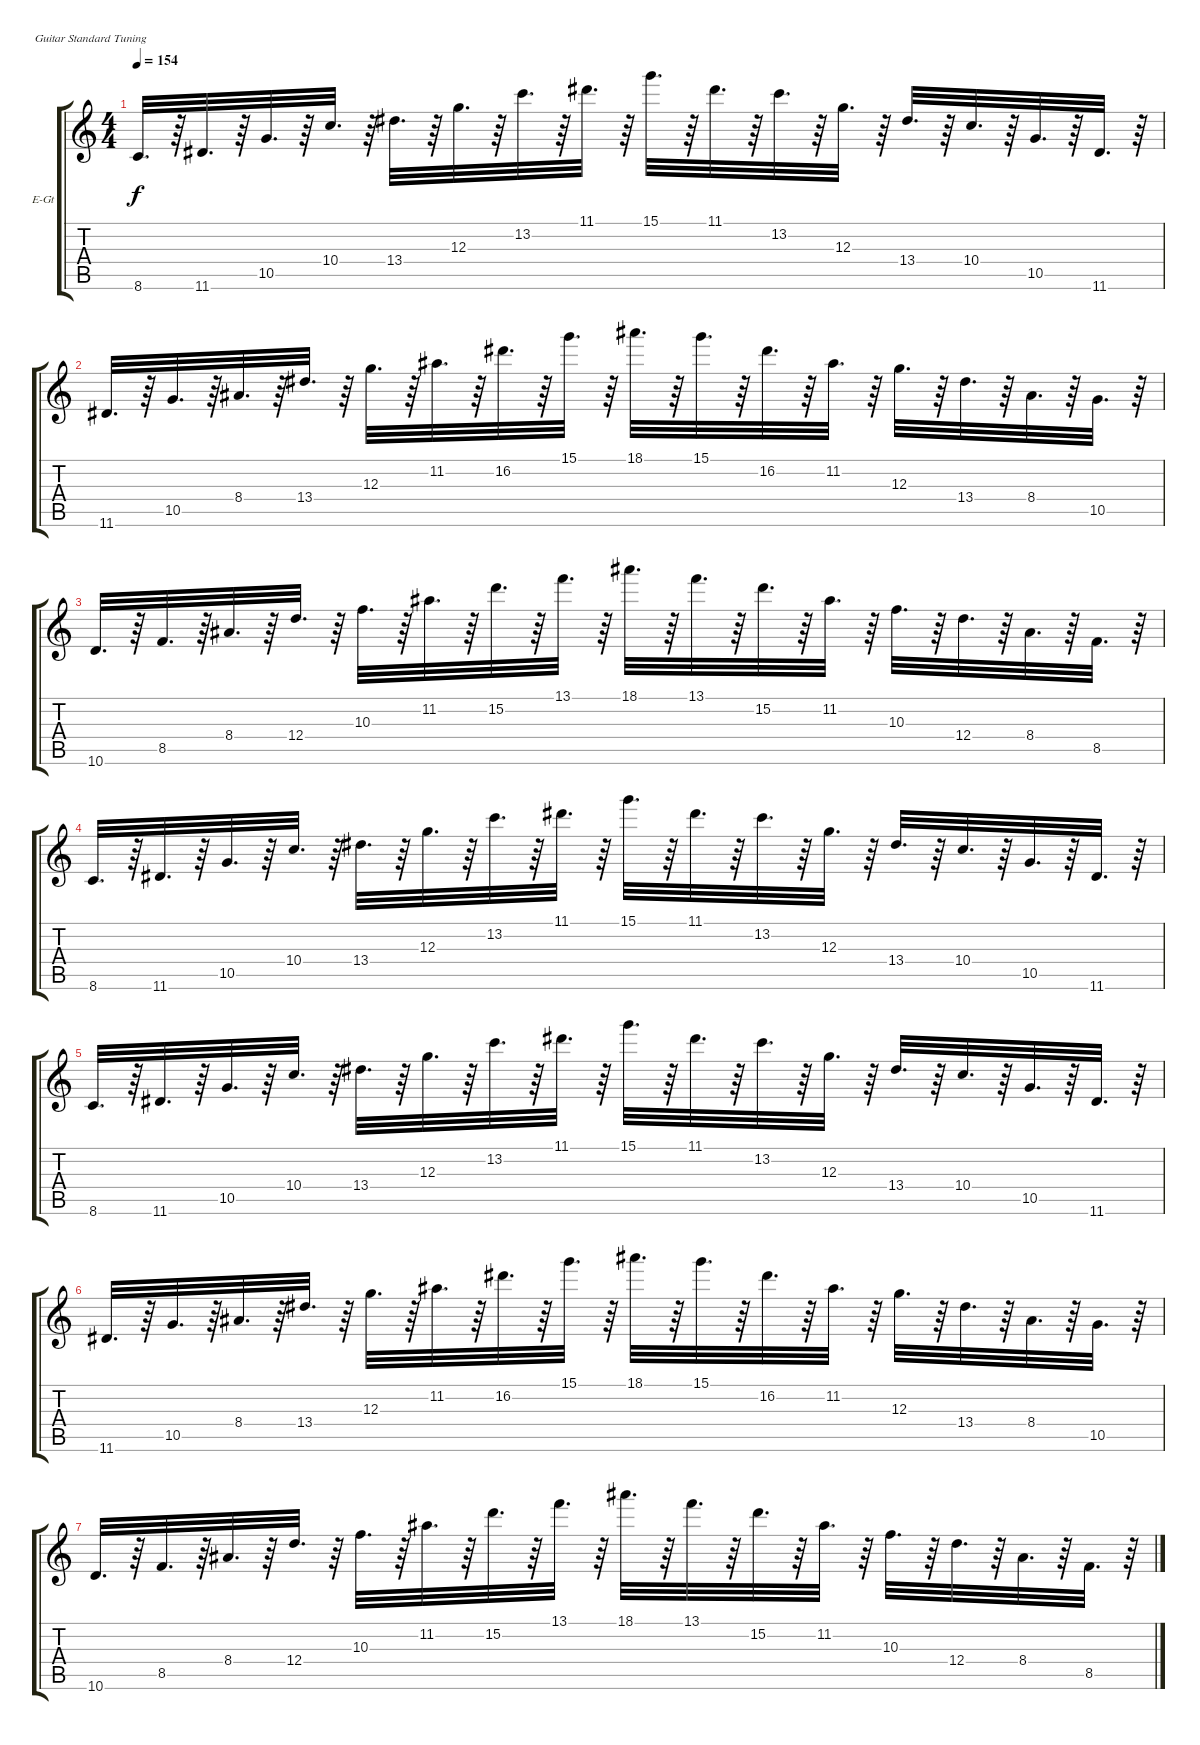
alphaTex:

\bracketExtendMode groupsimilarinstruments
\firstSystemTrackNameOrientation horizontal
\otherSystemsTrackNameOrientation horizontal
\track ("Delay" "E-Gt") {instrument electricguitarmuted}
\staff {score tabs}
\tuning (E4 B3 G3 D3 A2 E2)
\ts (4 4)
\tempo 154
\clef g2
\ks c
8.6.32{d dy f} r.64 11.6.32{d} r.64 10.5.32{d} r.64 10.4.32{d} r.64 13.4.32{d} r.64 12.3.32{d} r.64 13.2.32{d} r.64 11.1.32{d} r.64 15.1.32{d} r.64 11.1.32{d} r.64 13.2.32{d} r.64 12.3.32{d} r.64 13.4.32{d} r.64 10.4.32{d} r.64 10.5.32{d} r.64 11.6.32{d} r.64 |
11.6.32{d} r.64 10.5.32{d} r.64 8.4.32{d} r.64 13.4.32{d} r.64 12.3.32{d} r.64 11.2.32{d} r.64 16.2.32{d} r.64 15.1.32{d} r.64 18.1.32{d} r.64 15.1.32{d} r.64 16.2.32{d} r.64 11.2.32{d} r.64 12.3.32{d} r.64 13.4.32{d} r.64 8.4.32{d} r.64 10.5.32{d} r.64 |
10.6.32{d} r.64 8.5.32{d} r.64 8.4.32{d} r.64 12.4.32{d} r.64 10.3.32{d} r.64 11.2.32{d} r.64 15.2.32{d} r.64 13.1.32{d} r.64 18.1.32{d} r.64 13.1.32{d} r.64 15.2.32{d} r.64 11.2.32{d} r.64 10.3.32{d} r.64 12.4.32{d} r.64 8.4.32{d} r.64 8.5.32{d} r.64 |
8.6.32{d} r.64 11.6.32{d} r.64 10.5.32{d} r.64 10.4.32{d} r.64 13.4.32{d} r.64 12.3.32{d} r.64 13.2.32{d} r.64 11.1.32{d} r.64 15.1.32{d} r.64 11.1.32{d} r.64 13.2.32{d} r.64 12.3.32{d} r.64 13.4.32{d} r.64 10.4.32{d} r.64 10.5.32{d} r.64 11.6.32{d} r.64 |
8.6.32{d} r.64 11.6.32{d} r.64 10.5.32{d} r.64 10.4.32{d} r.64 13.4.32{d} r.64 12.3.32{d} r.64 13.2.32{d} r.64 11.1.32{d} r.64 15.1.32{d} r.64 11.1.32{d} r.64 13.2.32{d} r.64 12.3.32{d} r.64 13.4.32{d} r.64 10.4.32{d} r.64 10.5.32{d} r.64 11.6.32{d} r.64 |
11.6.32{d} r.64 10.5.32{d} r.64 8.4.32{d} r.64 13.4.32{d} r.64 12.3.32{d} r.64 11.2.32{d} r.64 16.2.32{d} r.64 15.1.32{d} r.64 18.1.32{d} r.64 15.1.32{d} r.64 16.2.32{d} r.64 11.2.32{d} r.64 12.3.32{d} r.64 13.4.32{d} r.64 8.4.32{d} r.64 10.5.32{d} r.64 |
10.6.32{d} r.64 8.5.32{d} r.64 8.4.32{d} r.64 12.4.32{d} r.64 10.3.32{d} r.64 11.2.32{d} r.64 15.2.32{d} r.64 13.1.32{d} r.64 18.1.32{d} r.64 13.1.32{d} r.64 15.2.32{d} r.64 11.2.32{d} r.64 10.3.32{d} r.64 12.4.32{d} r.64 8.4.32{d} r.64 8.5.32{d} r.64
